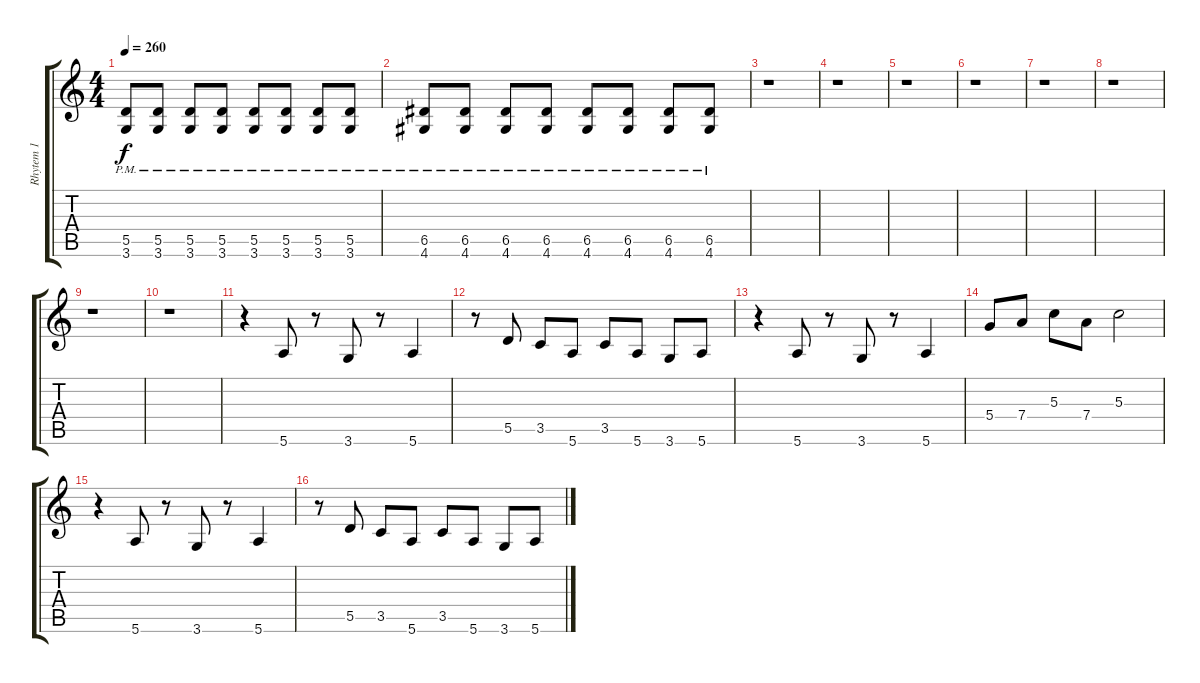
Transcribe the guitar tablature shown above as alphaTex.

\track ("Rhytem 1" "Rhytem 1") {instrument distortionguitar}
\staff {score tabs}
\tuning (E4 B3 G3 D3 A2 E2) {hide}
\ts (4 4)
\tempo 260
\clef g2
\ks c
(5.5{pm} 3.6{pm}).8{dy f} (5.5{pm} 3.6{pm}).8 (5.5{pm} 3.6{pm}).8 (5.5{pm} 3.6{pm}).8 (5.5{pm} 3.6{pm}).8 (5.5{pm} 3.6{pm}).8 (5.5{pm} 3.6{pm}).8 (5.5{pm} 3.6{pm}).8 |
(6.5{pm} 4.6{pm}).8 (6.5{pm} 4.6{pm}).8 (6.5{pm} 4.6{pm}).8 (6.5{pm} 4.6{pm}).8 (6.5{pm} 4.6{pm}).8 (6.5{pm} 4.6{pm}).8 (6.5{pm} 4.6{pm}).8 (6.5{pm} 4.6{pm}).8 |
r.1 |
r.1 |
r.1 |
r.1 |
r.1 |
r.1 |
r.1 |
r.1 |
r.4 5.6.8 r.8 3.6.8 r.8 5.6.4 |
r.8 5.5.8 3.5.8 5.6.8 3.5.8 5.6.8 3.6.8 5.6.8 |
r.4 5.6.8 r.8 3.6.8 r.8 5.6.4 |
5.4.8 7.4.8 5.3.8 7.4.8 5.3.2 |
r.4 5.6.8 r.8 3.6.8 r.8 5.6.4 |
r.8 5.5.8 3.5.8 5.6.8 3.5.8 5.6.8 3.6.8 5.6.8
